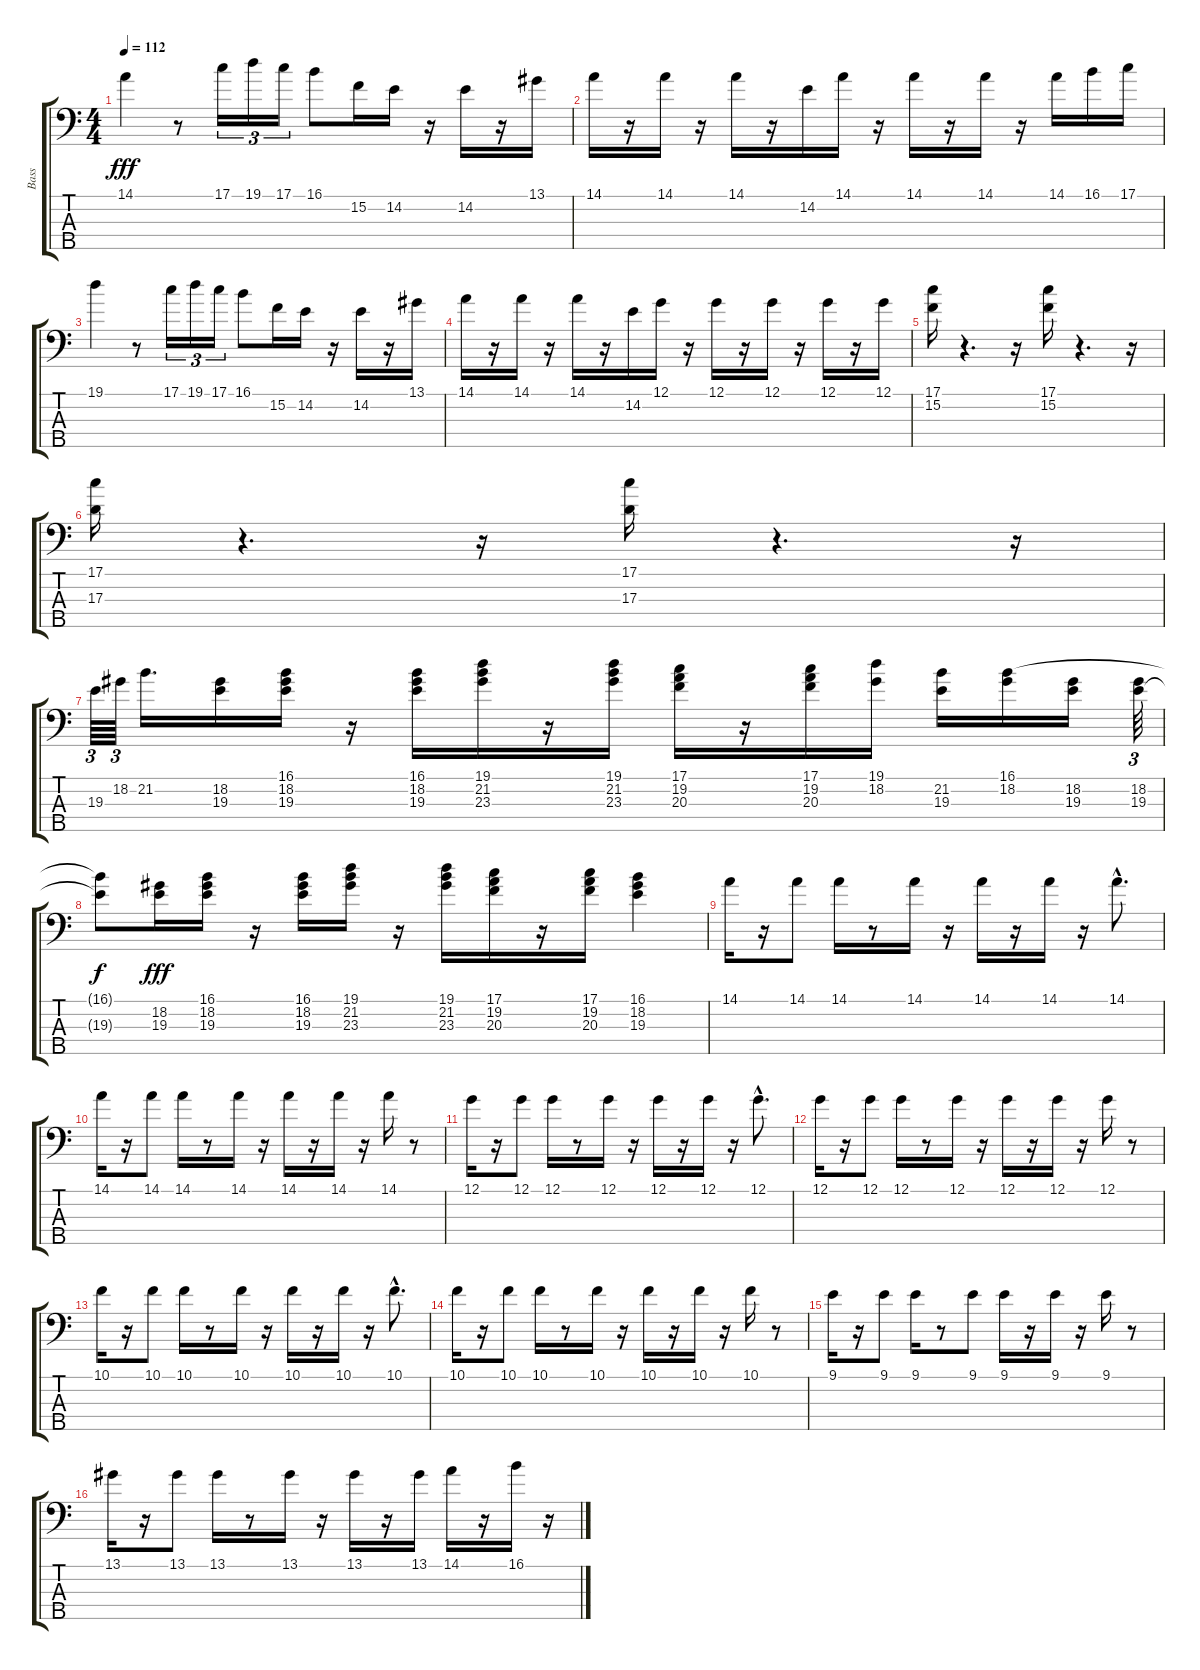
\track ("Bass" "Bass") {instrument acousticbass}
\staff {score tabs}
\tuning (G2 D2 A1 E1 B0) {hide}
\ts (4 4)
\tempo 112
\clef f4
\ks c
14.1.4{dy fff} r.8 17.1.16{tu (3 2)} 19.1.16{tu (3 2)} 17.1.16{tu (3 2)} 16.1.8 15.2.16 14.2.16 r.16 14.2.16 r.16 13.1.16 |
14.1.16 r.16 14.1.16 r.16 14.1.16 r.16 14.2.16 14.1.16 r.16 14.1.16 r.16 14.1.16 r.16 14.1.16 16.1.16 17.1.16 |
19.1.4 r.8 17.1.16{tu (3 2)} 19.1.16{tu (3 2)} 17.1.16{tu (3 2)} 16.1.8 15.2.16 14.2.16 r.16 14.2.16 r.16 13.1.16 |
14.1.16 r.16 14.1.16 r.16 14.1.16 r.16 14.2.16 12.1.16 r.16 12.1.16 r.16 12.1.16 r.16 12.1.16 r.16 12.1.16 |
(17.1 15.2).16 r.4{d} r.16 (17.1 15.2).16 r.4{d} r.16 |
(17.1 17.3).16 r.4{d} r.16 (17.1 17.3).16 r.4{d} r.16 |
19.3.64{tu (3 2)} 18.2.64{tu (3 2)} 21.2.16{d} (18.2 19.3).16 (16.1 18.2 19.3).16 r.16 (16.1 18.2 19.3).16 (19.1 21.2 23.3).16 r.16 (19.1 21.2 23.3).16 (17.1 19.2 20.3).16 r.16 (17.1 19.2 20.3).16 (19.1 18.2).16 (21.2 19.3).16 (16.1 18.2).16 (18.2 19.3).16 (18.2 19.3).64{tu (3 2)} |
(16.1{t} 19.3{t}).8{dy f} (18.2 19.3).16{dy fff} (16.1 18.2 19.3).16 r.16 (16.1 18.2 19.3).16 (19.1 21.2 23.3).16 r.16 (19.1 21.2 23.3).16 (17.1 19.2 20.3).16 r.16 (17.1 19.2 20.3).16 (16.1 18.2 19.3).4 |
14.1.16 r.16 14.1.8 14.1.16 r.8 14.1.16 r.16 14.1.16 r.16 14.1.16 r.16 14.1{hac}.8{d} |
14.1.16 r.16 14.1.8 14.1.16 r.8 14.1.16 r.16 14.1.16 r.16 14.1.16 r.16 14.1.16 r.8 |
12.1.16 r.16 12.1.8 12.1.16 r.8 12.1.16 r.16 12.1.16 r.16 12.1.16 r.16 12.1{hac}.8{d} |
12.1.16 r.16 12.1.8 12.1.16 r.8 12.1.16 r.16 12.1.16 r.16 12.1.16 r.16 12.1.16 r.8 |
10.1.16 r.16 10.1.8 10.1.16 r.8 10.1.16 r.16 10.1.16 r.16 10.1.16 r.16 10.1{hac}.8{d} |
10.1.16 r.16 10.1.8 10.1.16 r.8 10.1.16 r.16 10.1.16 r.16 10.1.16 r.16 10.1.16 r.8 |
9.1.16 r.16 9.1.8 9.1.16 r.8 9.1.8 9.1.16 r.16 9.1.16 r.16 9.1.16 r.8 |
13.1.16 r.16 13.1.8 13.1.16 r.8 13.1.16 r.16 13.1.16 r.16 13.1.16 14.1.16 r.16 16.1.16 r.16
